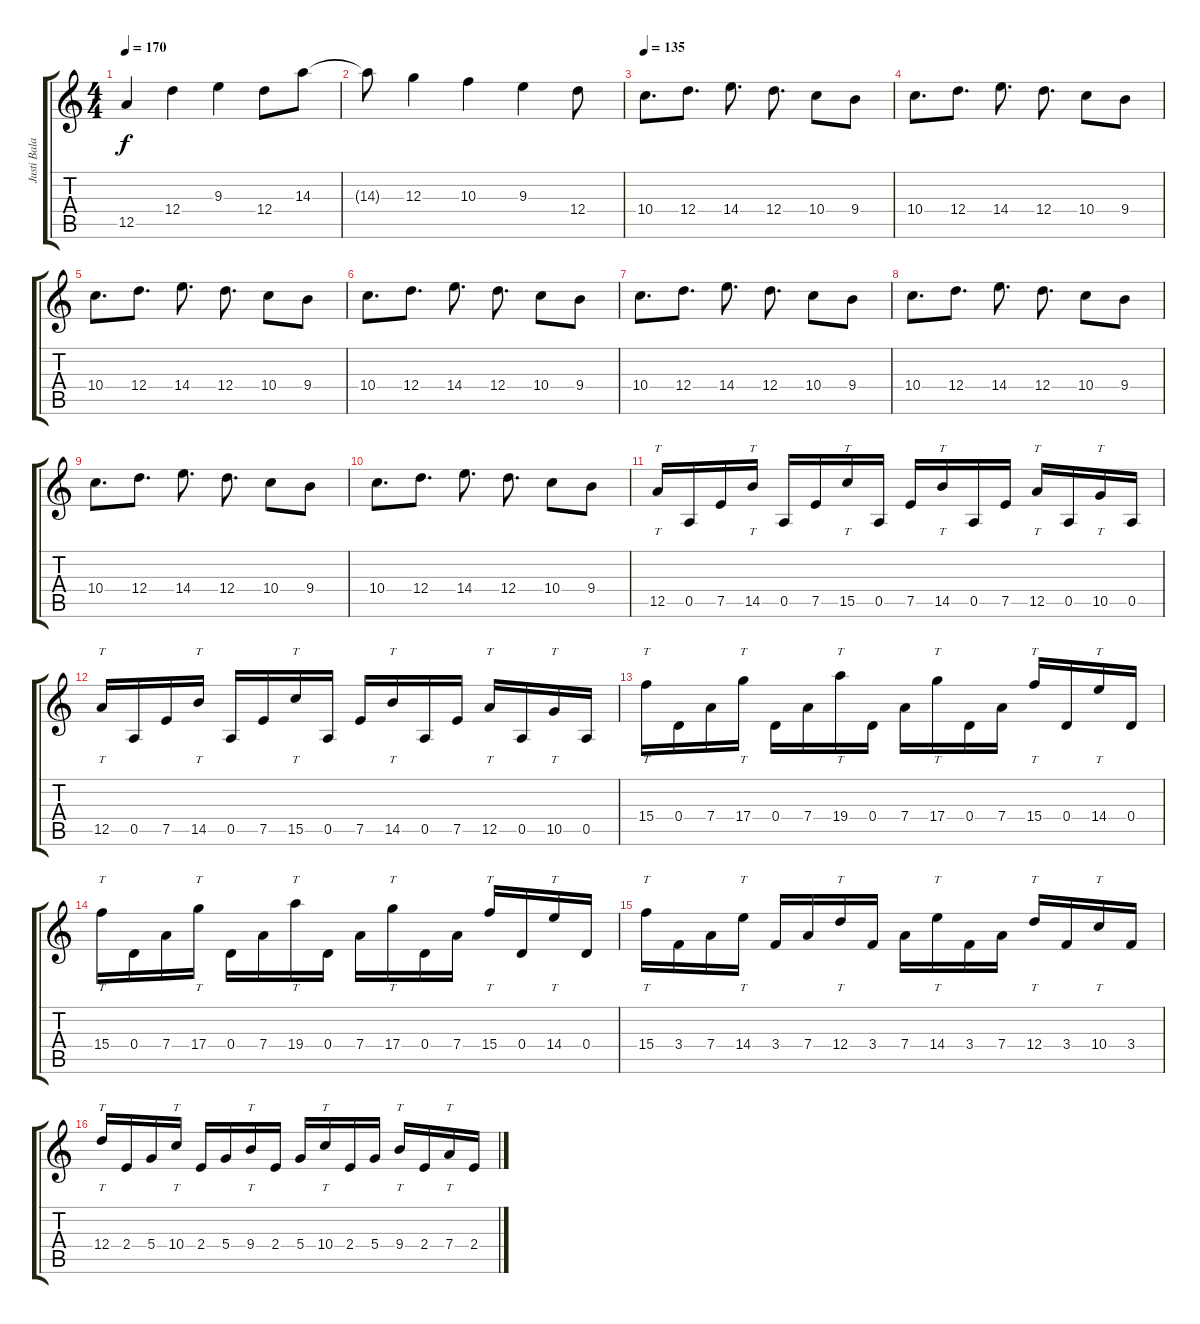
\track ("Justi Bala" "Justi Bala") {instrument distortionguitar}
\staff {score tabs}
\tuning (E4 B3 G3 D3 A2 E2) {hide}
\ts (4 4)
\tempo 170
\clef g2
\ks c
12.5.4{dy f} 12.4.4 9.3.4 12.4.8 14.3.8 |
14.3{t}.8 12.3.4 10.3.4 9.3.4 12.4.8 |
\tempo 135
10.4.8{d} 12.4.8{d} 14.4.8{d} 12.4.8{d} 10.4.8 9.4.8 |
10.4.8{d} 12.4.8{d} 14.4.8{d} 12.4.8{d} 10.4.8 9.4.8 |
10.4.8{d} 12.4.8{d} 14.4.8{d} 12.4.8{d} 10.4.8 9.4.8 |
10.4.8{d} 12.4.8{d} 14.4.8{d} 12.4.8{d} 10.4.8 9.4.8 |
10.4.8{d} 12.4.8{d} 14.4.8{d} 12.4.8{d} 10.4.8 9.4.8 |
10.4.8{d} 12.4.8{d} 14.4.8{d} 12.4.8{d} 10.4.8 9.4.8 |
10.4.8{d} 12.4.8{d} 14.4.8{d} 12.4.8{d} 10.4.8 9.4.8 |
10.4.8{d} 12.4.8{d} 14.4.8{d} 12.4.8{d} 10.4.8 9.4.8 |
12.5.16{tt volume 16 balance 8} 0.5.16 7.5.16 14.5.16{tt} 0.5.16 7.5.16 15.5.16{tt} 0.5.16 7.5.16 14.5.16{tt} 0.5.16 7.5.16 12.5.16{tt} 0.5.16 10.5.16{tt} 0.5.16 |
12.5.16{tt} 0.5.16 7.5.16 14.5.16{tt} 0.5.16 7.5.16 15.5.16{tt} 0.5.16 7.5.16 14.5.16{tt} 0.5.16 7.5.16 12.5.16{tt} 0.5.16 10.5.16{tt} 0.5.16 |
15.4.16{tt} 0.4.16 7.4.16 17.4.16{tt} 0.4.16 7.4.16 19.4.16{tt} 0.4.16 7.4.16 17.4.16{tt} 0.4.16 7.4.16 15.4.16{tt} 0.4.16 14.4.16{tt} 0.4.16 |
15.4.16{tt} 0.4.16 7.4.16 17.4.16{tt} 0.4.16 7.4.16 19.4.16{tt} 0.4.16 7.4.16 17.4.16{tt} 0.4.16 7.4.16 15.4.16{tt} 0.4.16 14.4.16{tt} 0.4.16 |
15.4.16{tt} 3.4.16 7.4.16 14.4.16{tt} 3.4.16 7.4.16 12.4.16{tt} 3.4.16 7.4.16 14.4.16{tt} 3.4.16 7.4.16 12.4.16{tt} 3.4.16 10.4.16{tt} 3.4.16 |
12.4.16{tt} 2.4.16 5.4.16 10.4.16{tt} 2.4.16 5.4.16 9.4.16{tt} 2.4.16 5.4.16 10.4.16{tt} 2.4.16 5.4.16 9.4.16{tt} 2.4.16 7.4.16{tt} 2.4{sl}.16
